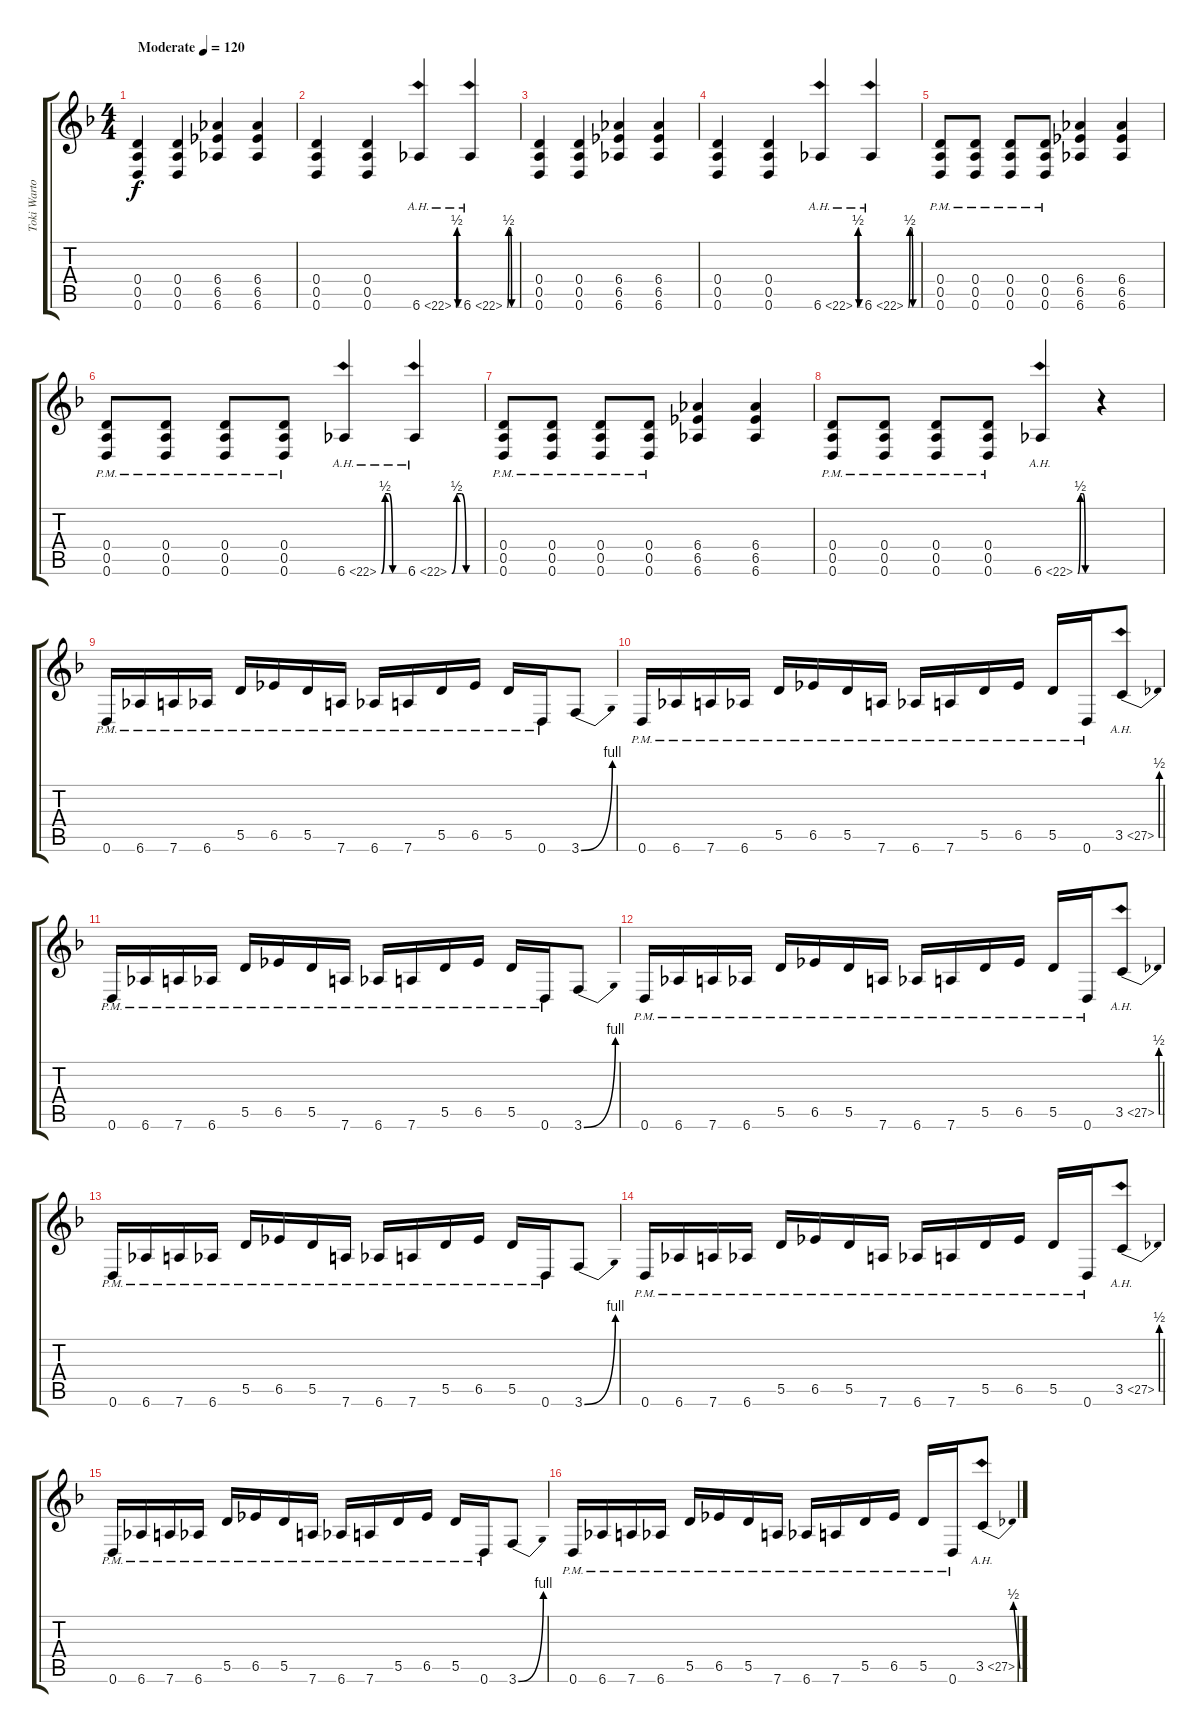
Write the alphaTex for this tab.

\track ("Toki Wartooth Overdub" "Toki Warto") {instrument distortionguitar}
\staff {score tabs}
\tuning (E4 B3 G3 D3 A2 D2) {hide}
\ts (4 4)
\tempo (120 "Moderate")
\clef g2
\ks dminor
(0.4 0.5 0.6).4{dy f instrument distortionguitar} (0.4 0.5 0.6).4 (6.4 6.5 6.6).4 (6.4 6.5 6.6).4 |
(0.4 0.5 0.6).4 (0.4 0.5 0.6).4 6.6{be (custom 0 0 10 2 20 2 30 0 60 0) ah 16}.4 6.6{be (custom 0 0 10 2 20 2 30 0 60 0) ah 16}.4 |
(0.4 0.5 0.6).4 (0.4 0.5 0.6).4 (6.4 6.5 6.6).4 (6.4 6.5 6.6).4 |
(0.4 0.5 0.6).4 (0.4 0.5 0.6).4 6.6{be (custom 0 0 10 2 20 2 30 0 60 0) ah 16}.4 6.6{be (custom 0 0 10 2 20 2 30 0 60 0) ah 16}.4 |
(0.4{pm} 0.5{pm} 0.6{pm}).8 (0.4{pm} 0.5{pm} 0.6{pm}).8 (0.4{pm} 0.5{pm} 0.6{pm}).8 (0.4{pm} 0.5{pm} 0.6{pm}).8 (6.4 6.5 6.6).4 (6.4 6.5 6.6).4 |
(0.4{pm} 0.5{pm} 0.6{pm}).8 (0.4{pm} 0.5{pm} 0.6{pm}).8 (0.4{pm} 0.5{pm} 0.6{pm}).8 (0.4{pm} 0.5{pm} 0.6{pm}).8 6.6{be (custom 0 0 10 2 20 2 30 0 60 0) ah 16}.4 6.6{be (custom 0 0 10 2 20 2 30 0 60 0) ah 16}.4 |
(0.4{pm} 0.5{pm} 0.6{pm}).8 (0.4{pm} 0.5{pm} 0.6{pm}).8 (0.4{pm} 0.5{pm} 0.6{pm}).8 (0.4{pm} 0.5{pm} 0.6{pm}).8 (6.4 6.5 6.6).4 (6.4 6.5 6.6).4 |
(0.4{pm} 0.5{pm} 0.6{pm}).8 (0.4{pm} 0.5{pm} 0.6{pm}).8 (0.4{pm} 0.5{pm} 0.6{pm}).8 (0.4{pm} 0.5{pm} 0.6{pm}).8 6.6{be (custom 0 0 10 2 20 2 30 0 60 0) ah 16}.4 r.4 |
0.6{pm}.16 6.6{pm}.16 7.6{pm}.16 6.6{pm}.16 5.5{pm}.16 6.5{pm}.16 5.5{pm}.16 7.6{pm}.16 6.6{pm}.16 7.6{pm}.16 5.5{pm}.16 6.5{pm}.16 5.5{pm}.16 0.6{pm}.16 3.6{be (bend 0 0 60 4)}.8 |
0.6{pm}.16 6.6{pm}.16 7.6{pm}.16 6.6{pm}.16 5.5{pm}.16 6.5{pm}.16 5.5{pm}.16 7.6{pm}.16 6.6{pm}.16 7.6{pm}.16 5.5{pm}.16 6.5{pm}.16 5.5{pm}.16 0.6{pm}.16 3.5{be (bend 0 0 60 2) ah 24}.8 |
0.6{pm}.16 6.6{pm}.16 7.6{pm}.16 6.6{pm}.16 5.5{pm}.16 6.5{pm}.16 5.5{pm}.16 7.6{pm}.16 6.6{pm}.16 7.6{pm}.16 5.5{pm}.16 6.5{pm}.16 5.5{pm}.16 0.6{pm}.16 3.6{be (bend 0 0 60 4)}.8 |
0.6{pm}.16 6.6{pm}.16 7.6{pm}.16 6.6{pm}.16 5.5{pm}.16 6.5{pm}.16 5.5{pm}.16 7.6{pm}.16 6.6{pm}.16 7.6{pm}.16 5.5{pm}.16 6.5{pm}.16 5.5{pm}.16 0.6{pm}.16 3.5{be (bend 0 0 60 2) ah 24}.8 |
0.6{pm}.16 6.6{pm}.16 7.6{pm}.16 6.6{pm}.16 5.5{pm}.16 6.5{pm}.16 5.5{pm}.16 7.6{pm}.16 6.6{pm}.16 7.6{pm}.16 5.5{pm}.16 6.5{pm}.16 5.5{pm}.16 0.6{pm}.16 3.6{be (bend 0 0 60 4)}.8 |
0.6{pm}.16 6.6{pm}.16 7.6{pm}.16 6.6{pm}.16 5.5{pm}.16 6.5{pm}.16 5.5{pm}.16 7.6{pm}.16 6.6{pm}.16 7.6{pm}.16 5.5{pm}.16 6.5{pm}.16 5.5{pm}.16 0.6{pm}.16 3.5{be (bend 0 0 60 2) ah 24}.8 |
0.6{pm}.16 6.6{pm}.16 7.6{pm}.16 6.6{pm}.16 5.5{pm}.16 6.5{pm}.16 5.5{pm}.16 7.6{pm}.16 6.6{pm}.16 7.6{pm}.16 5.5{pm}.16 6.5{pm}.16 5.5{pm}.16 0.6{pm}.16 3.6{be (bend 0 0 60 4)}.8 |
0.6{pm}.16 6.6{pm}.16 7.6{pm}.16 6.6{pm}.16 5.5{pm}.16 6.5{pm}.16 5.5{pm}.16 7.6{pm}.16 6.6{pm}.16 7.6{pm}.16 5.5{pm}.16 6.5{pm}.16 5.5{pm}.16 0.6{pm}.16 3.5{be (bend 0 0 60 2) ah 24}.8
